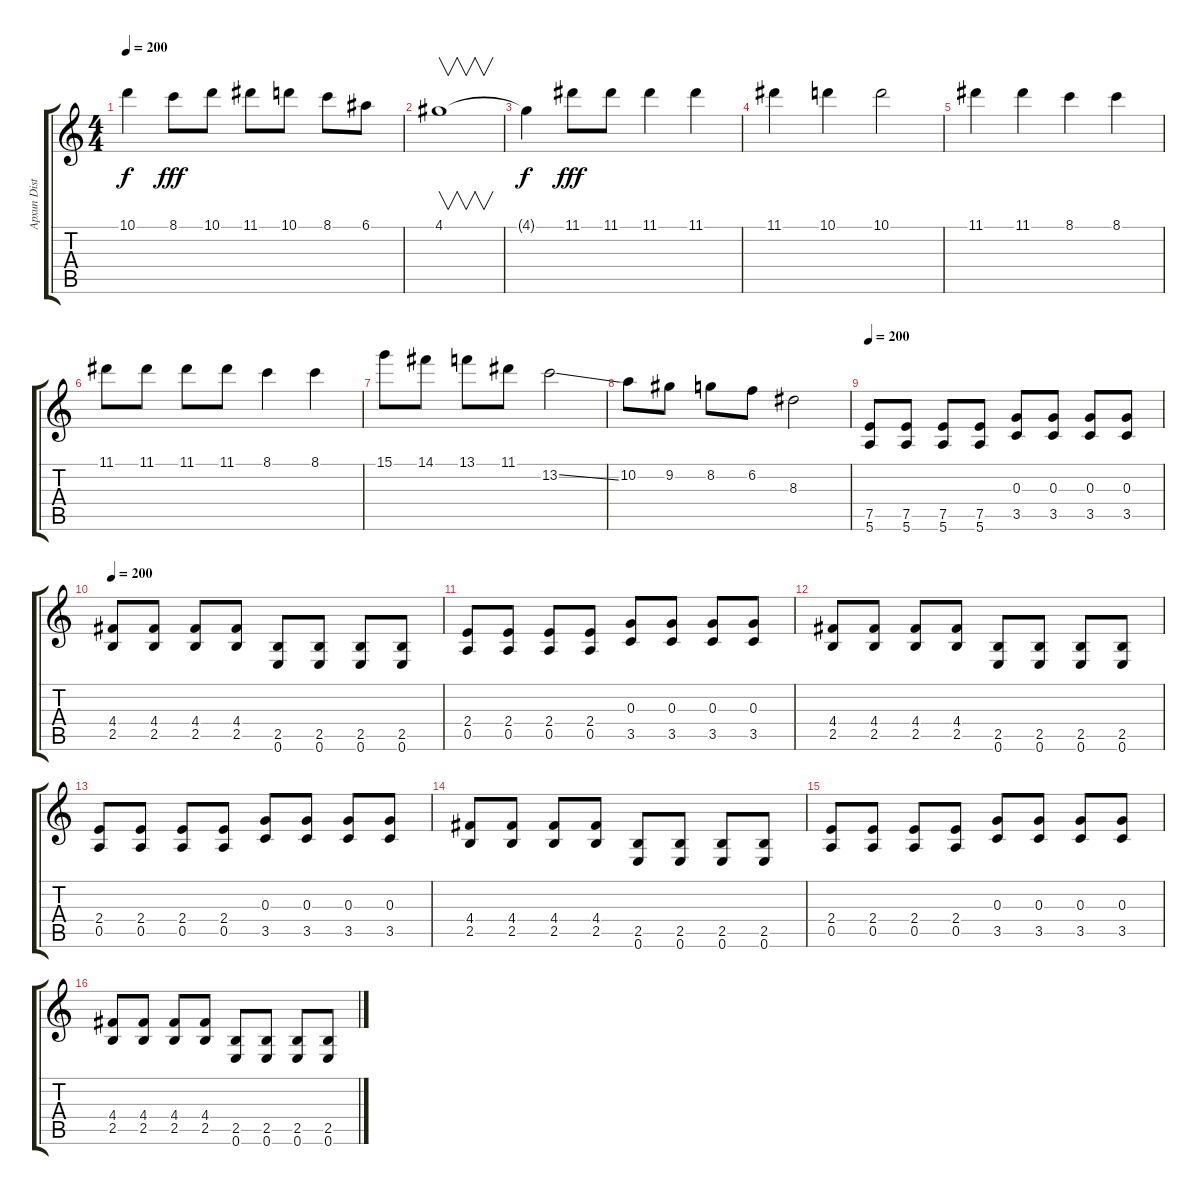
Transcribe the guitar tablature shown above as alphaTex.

\track ("Архип Distr" "Архип Dist") {instrument distortionguitar}
\staff {score tabs}
\tuning (E4 B3 G3 D3 A2 E2) {hide}
\ts (4 4)
\tempo 200
\clef g2
\ks c
10.1{t}.4{dy f} 8.1.8{dy fff} 10.1.8 11.1.8 10.1.8 8.1.8 6.1.8 |
4.1.1{v} |
4.1{t}.4{dy f} 11.1.8{dy fff} 11.1.8 11.1.4 11.1.4 |
11.1.4 10.1.4 10.1.2 |
11.1.4 11.1.4 8.1.4 8.1.4 |
11.1.8 11.1.8 11.1.8 11.1.8 8.1.4 8.1.4 |
15.1.8 14.1.8 13.1.8 11.1.8 13.2{ss}.2 |
10.2.8 9.2.8 8.2.8 6.2.8 8.3.2 |
\tempo 200
(7.5 5.6).8 (7.5 5.6).8 (7.5 5.6).8 (7.5 5.6).8 (0.3 3.5).8 (0.3 3.5).8 (0.3 3.5).8 (0.3 3.5).8 |
\tempo 200
(4.4 2.5).8 (4.4 2.5).8 (4.4 2.5).8 (4.4 2.5).8 (2.5 0.6).8 (2.5 0.6).8 (2.5 0.6).8 (2.5 0.6).8 |
(2.4 0.5).8 (2.4 0.5).8 (2.4 0.5).8 (2.4 0.5).8 (0.3 3.5).8 (0.3 3.5).8 (0.3 3.5).8 (0.3 3.5).8 |
(4.4 2.5).8 (4.4 2.5).8 (4.4 2.5).8 (4.4 2.5).8 (2.5 0.6).8 (2.5 0.6).8 (2.5 0.6).8 (2.5 0.6).8 |
(2.4 0.5).8 (2.4 0.5).8 (2.4 0.5).8 (2.4 0.5).8 (0.3 3.5).8 (0.3 3.5).8 (0.3 3.5).8 (0.3 3.5).8 |
(4.4 2.5).8 (4.4 2.5).8 (4.4 2.5).8 (4.4 2.5).8 (2.5 0.6).8 (2.5 0.6).8 (2.5 0.6).8 (2.5 0.6).8 |
(2.4 0.5).8 (2.4 0.5).8 (2.4 0.5).8 (2.4 0.5).8 (0.3 3.5).8 (0.3 3.5).8 (0.3 3.5).8 (0.3 3.5).8 |
(4.4 2.5).8 (4.4 2.5).8 (4.4 2.5).8 (4.4 2.5).8 (2.5 0.6).8 (2.5 0.6).8 (2.5 0.6).8 (2.5 0.6).8
